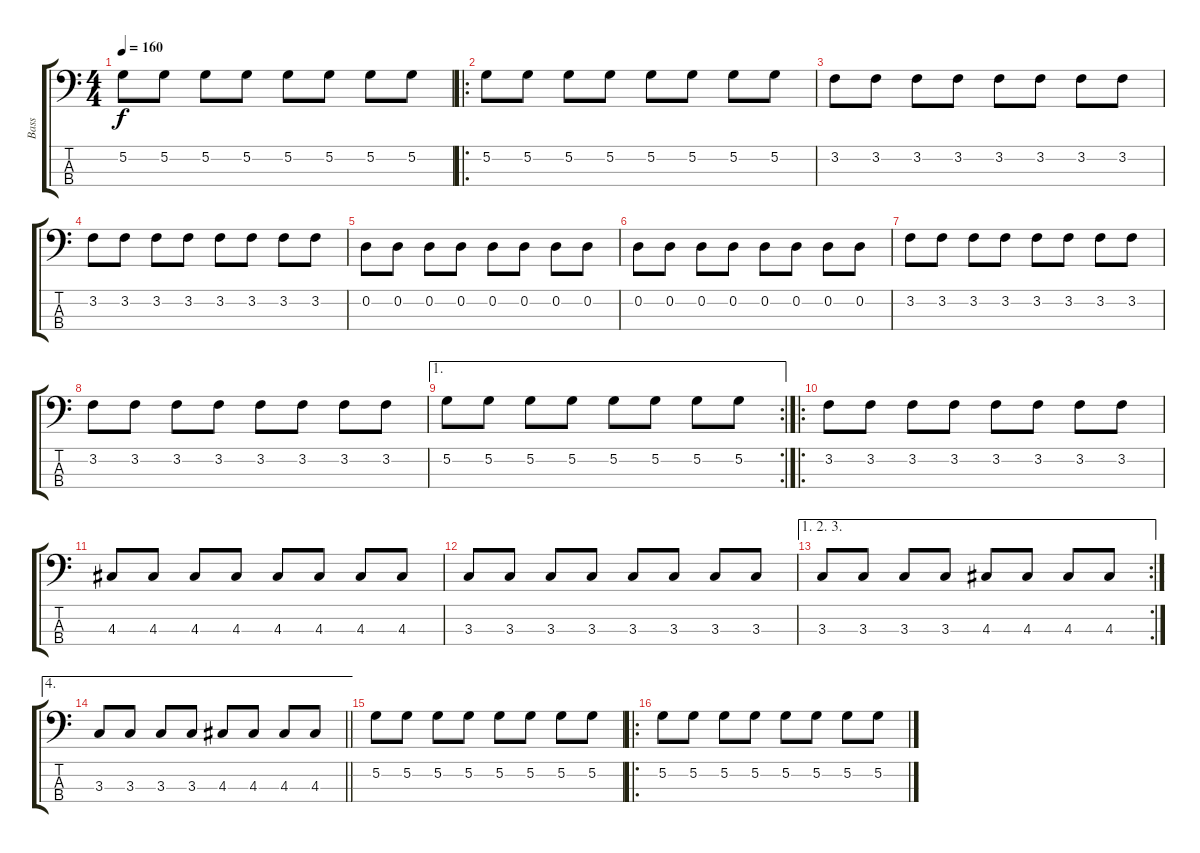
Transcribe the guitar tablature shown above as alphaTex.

\track ("Bass" "Bass") {instrument electricbasspick}
\staff {score tabs}
\tuning (G2 D2 A1 E1) {hide}
\ts (4 4)
\tempo 160
\clef f4
\ks c
5.2.8{dy f instrument electricbasspick} 5.2.8 5.2.8 5.2.8 5.2.8 5.2.8 5.2.8 5.2.8 |
\ro
5.2.8 5.2.8 5.2.8 5.2.8 5.2.8 5.2.8 5.2.8 5.2.8 |
3.2.8 3.2.8 3.2.8 3.2.8 3.2.8 3.2.8 3.2.8 3.2.8 |
3.2.8 3.2.8 3.2.8 3.2.8 3.2.8 3.2.8 3.2.8 3.2.8 |
0.2.8 0.2.8 0.2.8 0.2.8 0.2.8 0.2.8 0.2.8 0.2.8 |
0.2.8 0.2.8 0.2.8 0.2.8 0.2.8 0.2.8 0.2.8 0.2.8 |
3.2.8 3.2.8 3.2.8 3.2.8 3.2.8 3.2.8 3.2.8 3.2.8 |
3.2.8 3.2.8 3.2.8 3.2.8 3.2.8 3.2.8 3.2.8 3.2.8 |
\ae 1
\rc 2
5.2.8 5.2.8 5.2.8 5.2.8 5.2.8 5.2.8 5.2.8 5.2.8 |
\ro
3.2.8 3.2.8 3.2.8 3.2.8 3.2.8 3.2.8 3.2.8 3.2.8 |
4.3.8 4.3.8 4.3.8 4.3.8 4.3.8 4.3.8 4.3.8 4.3.8 |
3.3.8 3.3.8 3.3.8 3.3.8 3.3.8 3.3.8 3.3.8 3.3.8 |
\ae (1 2 3)
\rc 2
3.3.8 3.3.8 3.3.8 3.3.8 4.3.8 4.3.8 4.3.8 4.3.8 |
\ae 4
\barLineRight lightlight
3.3.8 3.3.8 3.3.8 3.3.8 4.3.8 4.3.8 4.3.8 4.3.8 |
5.2.8 5.2.8 5.2.8 5.2.8 5.2.8 5.2.8 5.2.8 5.2.8 |
\ro
5.2.8 5.2.8 5.2.8 5.2.8 5.2.8 5.2.8 5.2.8 5.2.8
